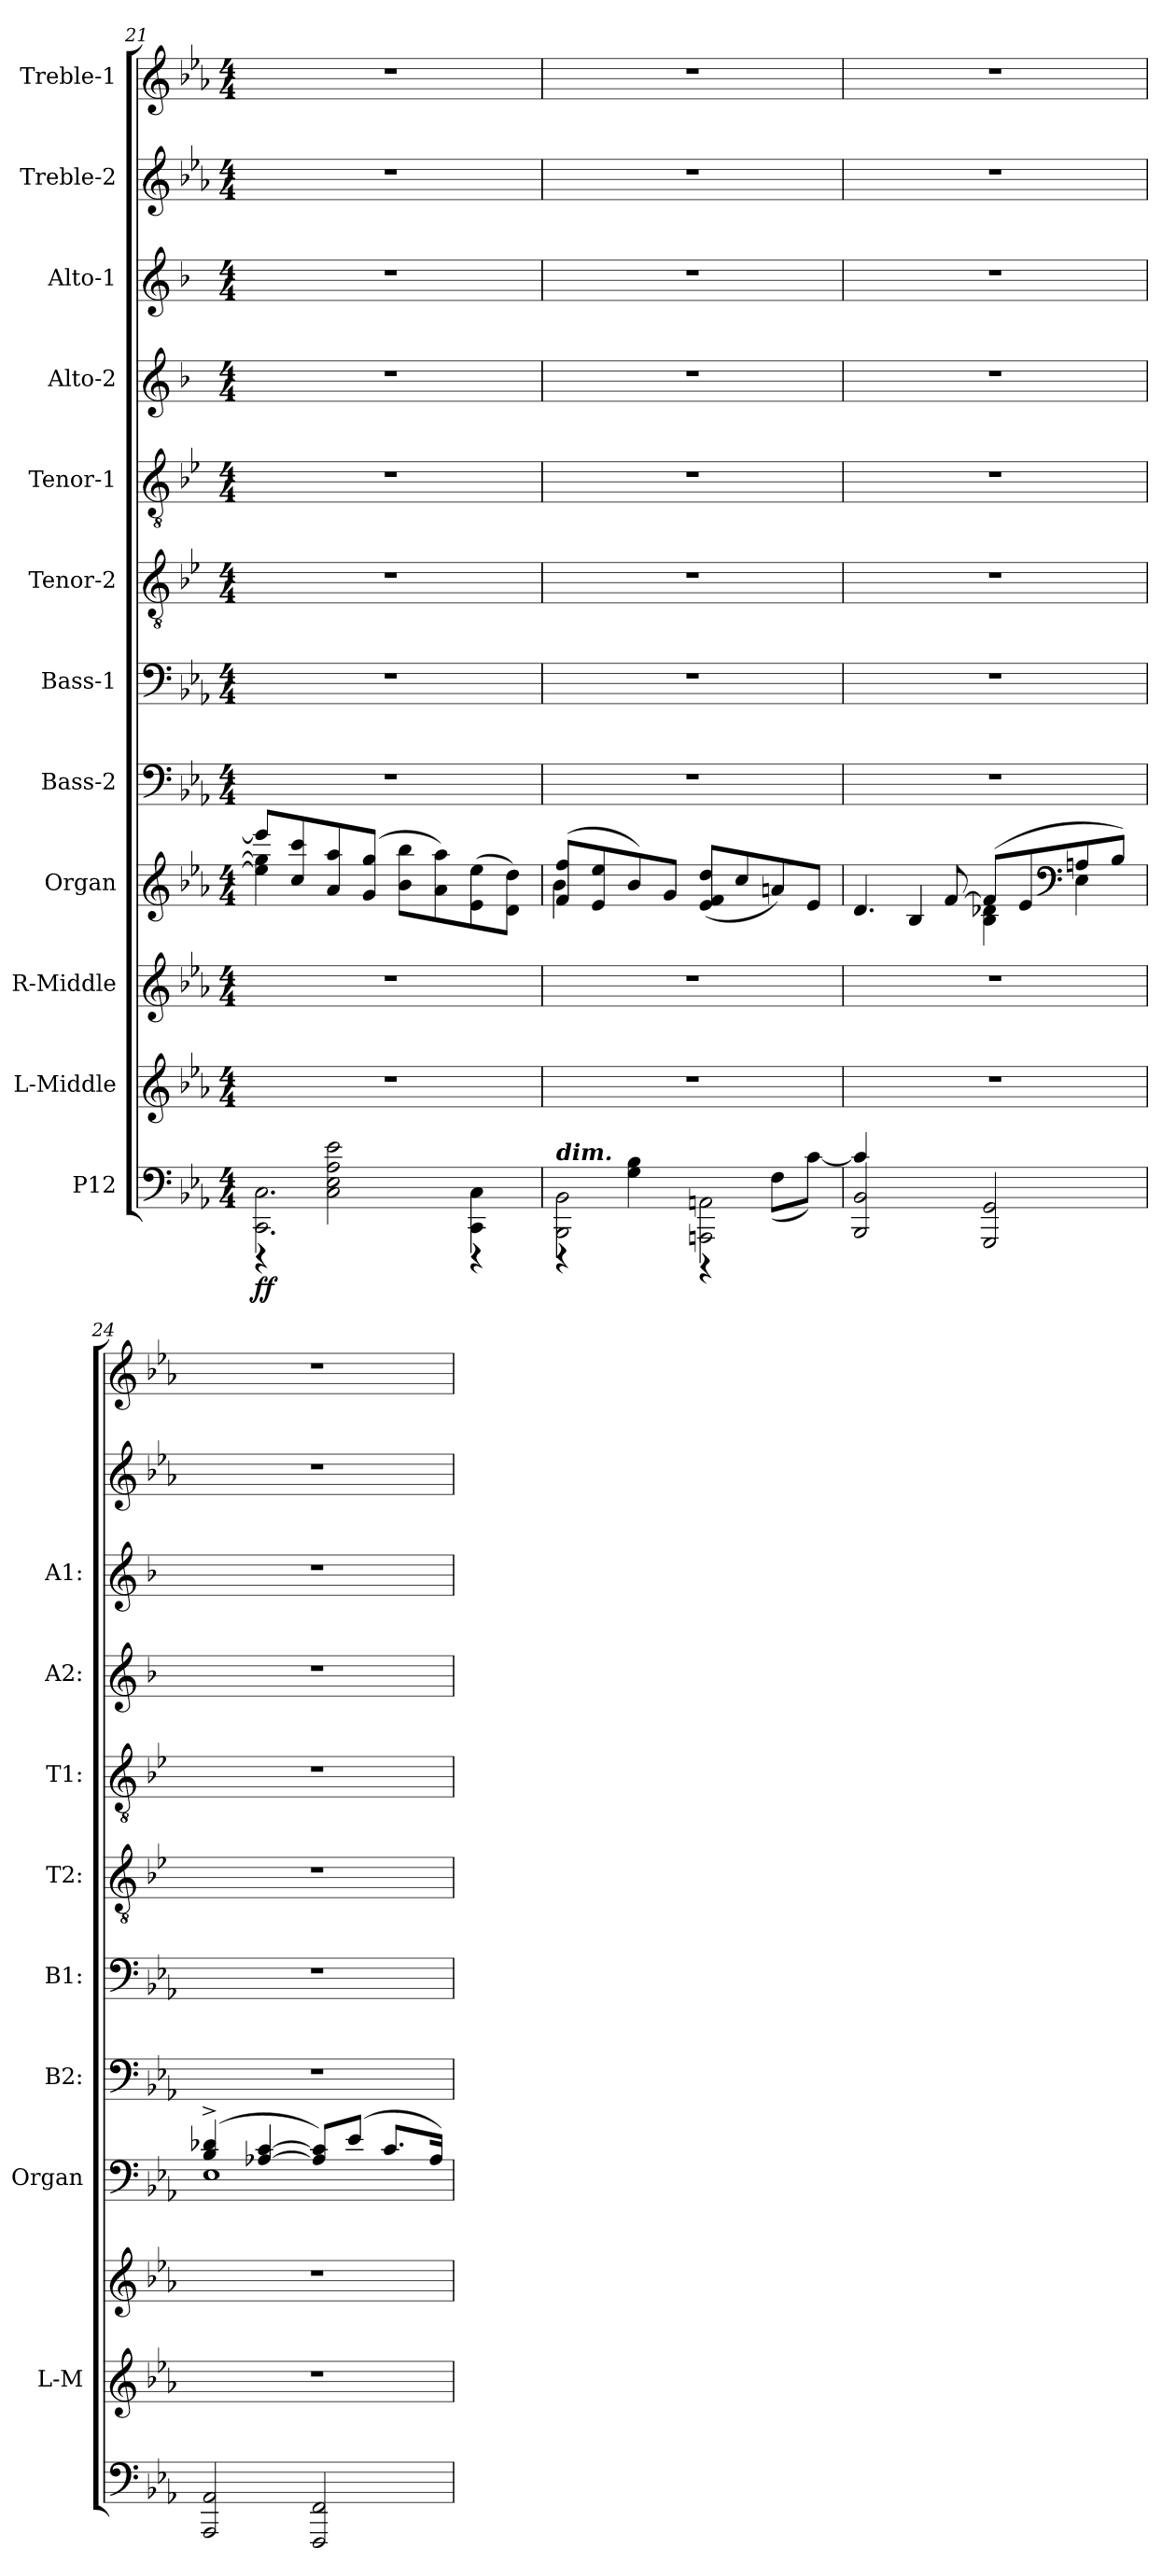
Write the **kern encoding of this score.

**kern	**dynam	**kern	**kern	**kern	**kern	**kern	**kern	**kern	**kern	**kern	**kern	**kern
*part12	*part12	*part11	*part10	*part9	*part8	*part7	*part6	*part5	*part4	*part3	*part2	*part1
*staff12	*staff12	*staff11	*staff10	*staff9	*staff8	*staff7	*staff6	*staff5	*staff4	*staff3	*staff2	*staff1
*I"P12	*	*I"L-Middle	*I"R-Middle	*I"Organ	*I"Bass-2	*I"Bass-1	*I"Tenor-2	*I"Tenor-1	*I"Alto-2	*I"Alto-1	*I"Treble-2	*I"Treble-1
*	*	*I'L-M	*	*I'Organ	*I'B2:	*I'B1:	*I'T2:	*I'T1:	*I'A2:	*I'A1:	*	*
!!LO:LB:g=z
*clefF4	*	*clefG2	*clefG2	*clefG2	*clefF4	*clefF4	*clefGv2	*clefGv2	*clefG2	*clefG2	*clefG2	*clefG2
*	*	*	*	*	*	*	*ITrd4c7	*ITrd4c7	*ITrd1c2	*ITrd1c2	*ITrd-7c-12	*ITrd-7c-12
*k[b-e-a-]	*	*k[b-e-a-]	*k[b-e-a-]	*k[b-e-a-]	*k[b-e-a-]	*k[b-e-a-]	*k[b-e-a-]	*k[b-e-a-]	*k[b-e-a-]	*k[b-e-a-]	*k[b-e-a-]	*k[b-e-a-]
*E-:	*	*E-:	*E-:	*E-:	*E-:	*E-:	*E-:	*E-:	*E-:	*E-:	*E-:	*E-:
*M4/4	*	*M4/4	*M4/4	*M4/4	*M4/4	*M4/4	*M4/4	*M4/4	*M4/4	*M4/4	*M4/4	*M4/4
=21	=21	=21	=21	=21	=21	=21	=21	=21	=21	=21	=21	=21
*^	*	*	*	*^	*	*	*	*	*	*	*	*
2.CCi\ 2.Ci	4r	ff	1r	1r	8eee-i/L]	4ee-i\] 4ggi]	1r	1r	1r	1r	1r	1r	1r	1r
.	.	.	.	.	8cci/ 8ccci	.	.	.	.	.	.	.	.	.
.	2Ci\ 2E-i 2A-i 2e-i	.	.	.	(8a-i/ 8aa-i	4ryy	.	.	.	.	.	.	.	.
.	.	.	.	.	(8gi/ 8ggiJ	.	.	.	.	.	.	.	.	.
.	.	.	.	.	8b-i\ 8bb-iL	2ryy	.	.	.	.	.	.	.	.
.	.	.	.	.	8a-i\ 8aa-i)	.	.	.	.	.	.	.	.	.
4CCi\ 4Ci	4r	.	.	.	(8e-i\ 8ee-i	.	.	.	.	.	.	.	.	.
.	.	.	.	.	8di\ 8ddiJ)	.	.	.	.	.	.	.	.	.
=22	=22	=22	=22	=22	=22	=22	=22	=22	=22	=22	=22	=22	=22	=22
!LO:TX:a:Bi:t=dim.	!	!	!	!	!	!	!	!	!	!	!	!	!	!
2BBB-i\ 2BB-i	4r	.	1r	1r	(8fi/ 8ffiL	4b-i\	1r	1r	1r	1r	1r	1r	1r	1r
.	.	.	.	.	8e-i/ 8ee-i	.	.	.	.	.	.	.	.	.
.	4Gi\ 4B-i	.	.	.	8b-i/)	4ryy	.	.	.	.	.	.	.	.
.	.	.	.	.	8gi/J	.	.	.	.	.	.	.	.	.
2AAAni\ 2AAni	4r	.	.	.	(8e-i/ 8fi 8ddiL	2ryy	.	.	.	.	.	.	.	.
.	.	.	.	.	8cci/	.	.	.	.	.	.	.	.	.
.	(8Fi\L	.	.	.	8ani/)	.	.	.	.	.	.	.	.	.
.	[8ci\J)	.	.	.	8e-i/J	.	.	.	.	.	.	.	.	.
=23	=23	=23	=23	=23	=23	=23	=23	=23	=23	=23	=23	=23	=23	=23
2BBB-i/ 2BB-i	4ci/]	.	1r	1r	4.di/	4ryy	1r	1r	1r	1r	1r	1r	1r	1r
.	4ryy	.	.	.	.	4B-i/	.	.	.	.	.	.	.	.
.	.	.	.	.	[8fi/	.	.	.	.	.	.	.	.	.
2GGGi/ 2GGi	2ryy	.	.	.	(8fi/L]	4B-i\ 4d-Xi	.	.	.	.	.	.	.	.
.	.	.	.	.	8e-i/	.	.	.	.	.	.	.	.	.
*	*	*	*	*	*clefF4	*	*	*	*	*	*	*	*	*
.	.	.	.	.	8Ani/	4E-i\	.	.	.	.	.	.	.	.
.	.	.	.	.	8B-i/J)	.	.	.	.	.	.	.	.	.
*v	*v	*	*	*	*	*	*	*	*	*	*	*	*	*
=24	=24	=24	=24	=24	=24	=24	=24	=24	=24	=24	=24	=24	=24
2AAA-i/ 2AA-i	.	1r	1r	(4B-i/^ 4d-Xi^	1E-i	1r	1r	1r	1r	1r	1r	1r	1r
.	.	.	.	[4A-Xi/ [4ci	.	.	.	.	.	.	.	.	.
2FFFi/ 2FFi	.	.	.	8A-i/] 8ci]L)	.	.	.	.	.	.	.	.	.
.	.	.	.	(8e-i/J	.	.	.	.	.	.	.	.	.
.	.	.	.	8.ci/L	.	.	.	.	.	.	.	.	.
.	.	.	.	16A-i/Jk)	.	.	.	.	.	.	.	.	.
*	*	*	*	*v	*v	*	*	*	*	*	*	*	*
=	=	=	=	=	=	=	=	=	=	=	=	=
*-	*-	*-	*-	*-	*-	*-	*-	*-	*-	*-	*-	*-
